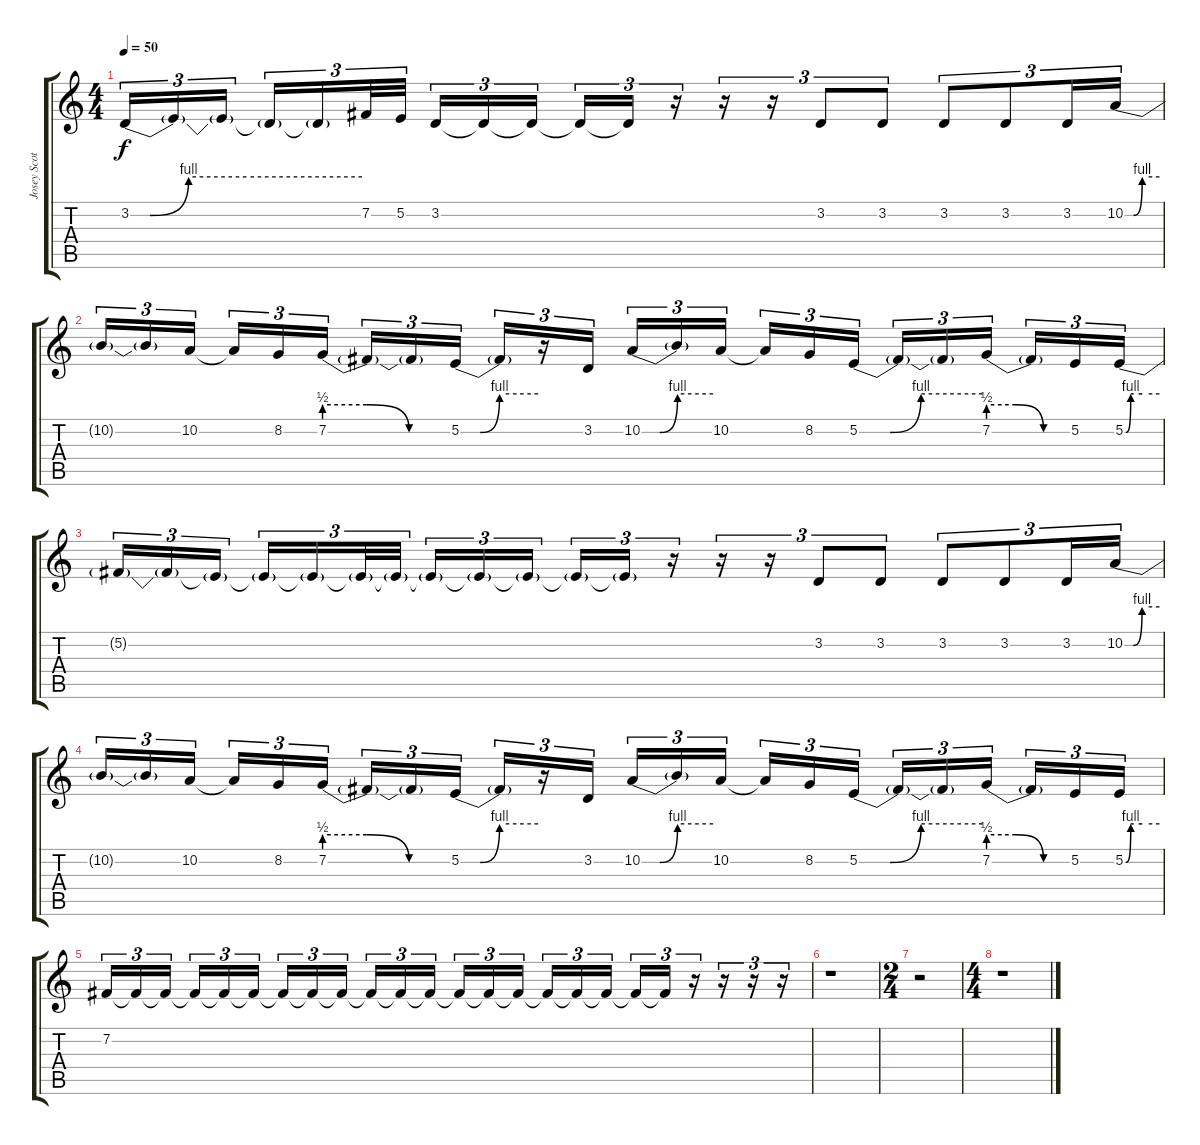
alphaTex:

\track ("Josey Scott" "Josey Scot") {instrument lead1square}
\staff {score tabs}
\tuning (E4 B3 G3 D3 A2 E2) {hide}
\ts (4 4)
\tempo 50
\clef g2
\ks c
3.2{be (custom 0 0 5 0 15 4 30 4 60 4)}.16{tu (3 2) dy f} 3.2{t}.16{tu (3 2)} 3.2{t}.16{tu (3 2)} 3.2{t}.16{tu (3 2)} 3.2{t}.16{tu (3 2)} 7.2.32{tu (3 2)} 5.2.32{tu (3 2)} 3.2.16{tu (3 2)} 3.2{t}.16{tu (3 2)} 3.2{t}.16{tu (3 2)} 3.2{t}.16{tu (3 2)} 3.2{t}.16{tu (3 2)} r.16{tu (3 2)} r.16{tu (3 2)} r.16{tu (3 2)} 3.2.8{tu (3 2)} 3.2.8{tu (3 2)} 3.2.8{tu (3 2)} 3.2.8{tu (3 2)} 3.2.16{tu (3 2)} 10.2{be (custom 0 0 15 0 30 4 60 4)}.16{tu (3 2)} |
10.2{t}.16{tu (3 2)} 10.2{t}.16{tu (3 2)} 10.2.16{tu (3 2)} 10.2{t}.16{tu (3 2)} 8.2.16{tu (3 2)} 7.2{be (custom 0 2 20 2 40 0 60 0)}.16{tu (3 2)} 7.2{t}.16{tu (3 2)} 7.2{t}.16{tu (3 2)} 5.2{be (custom 0 0 15 0 30 4 60 4)}.16{tu (3 2)} 5.2{t}.16{tu (3 2)} r.16{tu (3 2)} 3.2.16{tu (3 2)} 10.2{be (custom 0 0 15 0 30 4 60 4)}.16{tu (3 2)} 10.2{t}.16{tu (3 2)} 10.2.16{tu (3 2)} 10.2{t}.16{tu (3 2)} 8.2.16{tu (3 2)} 5.2{be (custom 0 0 15 0 30 4 60 4)}.16{tu (3 2)} 5.2{t}.16{tu (3 2)} 5.2{t}.16{tu (3 2)} 7.2{be (custom 0 2 20 2 40 0 60 0)}.16{tu (3 2)} 7.2{t}.16{tu (3 2)} 5.2.16{tu (3 2)} 5.2{be (custom 0 0 2 0 10 4 15 4 30 4 60 4)}.16{tu (3 2)} |
5.2{t}.16{tu (3 2)} 5.2{t}.16{tu (3 2)} 5.2{t}.16{tu (3 2)} 5.2{t}.16{tu (3 2)} 5.2{t}.16{tu (3 2)} 5.2{t}.32{tu (3 2)} 5.2{t}.32{tu (3 2)} 5.2{t}.16{tu (3 2)} 5.2{t}.16{tu (3 2)} 5.2{t}.16{tu (3 2)} 5.2{t}.16{tu (3 2)} 5.2{t}.16{tu (3 2)} r.16{tu (3 2)} r.16{tu (3 2)} r.16{tu (3 2)} 3.2.8{tu (3 2)} 3.2.8{tu (3 2)} 3.2.8{tu (3 2)} 3.2.8{tu (3 2)} 3.2.16{tu (3 2)} 10.2{be (custom 0 0 15 0 30 4 60 4)}.16{tu (3 2)} |
10.2{t}.16{tu (3 2)} 10.2{t}.16{tu (3 2)} 10.2.16{tu (3 2)} 10.2{t}.16{tu (3 2)} 8.2.16{tu (3 2)} 7.2{be (custom 0 2 20 2 40 0 60 0)}.16{tu (3 2)} 7.2{t}.16{tu (3 2)} 7.2{t}.16{tu (3 2)} 5.2{be (custom 0 0 15 0 30 4 60 4)}.16{tu (3 2)} 5.2{t}.16{tu (3 2)} r.16{tu (3 2)} 3.2.16{tu (3 2)} 10.2{be (custom 0 0 15 0 30 4 60 4)}.16{tu (3 2)} 10.2{t}.16{tu (3 2)} 10.2.16{tu (3 2)} 10.2{t}.16{tu (3 2)} 8.2.16{tu (3 2)} 5.2{be (custom 0 0 15 0 30 4 60 4)}.16{tu (3 2)} 5.2{t}.16{tu (3 2)} 5.2{t}.16{tu (3 2)} 7.2{be (custom 0 2 20 2 40 0 60 0)}.16{tu (3 2)} 7.2{t}.16{tu (3 2)} 5.2.16{tu (3 2)} 5.2{be (custom 0 0 2 0 10 4 15 4 30 4 60 4)}.16{tu (3 2)} |
7.2.16{tu (3 2)} 7.2{t}.16{tu (3 2)} 7.2{t}.16{tu (3 2)} 7.2{t}.16{tu (3 2)} 7.2{t}.16{tu (3 2)} 7.2{t}.16{tu (3 2)} 7.2{t}.16{tu (3 2)} 7.2{t}.16{tu (3 2)} 7.2{t}.16{tu (3 2)} 7.2{t}.16{tu (3 2)} 7.2{t}.16{tu (3 2)} 7.2{t}.16{tu (3 2)} 7.2{t}.16{tu (3 2)} 7.2{t}.16{tu (3 2)} 7.2{t}.16{tu (3 2)} 7.2{t}.16{tu (3 2)} 7.2{t}.16{tu (3 2)} 7.2{t}.16{tu (3 2)} 7.2{t}.16{tu (3 2)} 7.2{t}.16{tu (3 2)} r.16{tu (3 2)} r.16{tu (3 2)} r.16{tu (3 2)} r.16{tu (3 2)} |
r.1 |
\ts (2 4)
r.2 |
\ts (4 4)
r.1
